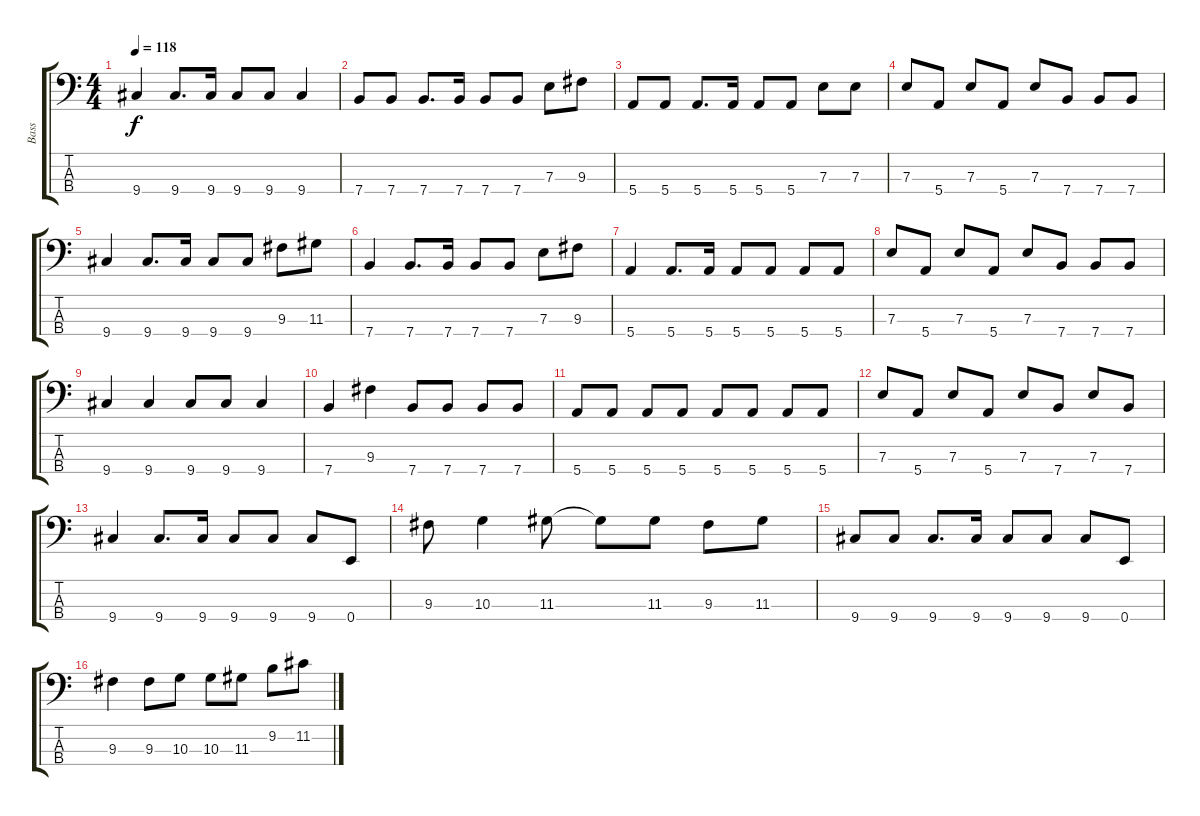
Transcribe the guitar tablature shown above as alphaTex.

\track ("Bass" "Bass") {instrument electricbassfinger}
\staff {score tabs}
\tuning (G2 D2 A1 E1) {hide}
\ts (4 4)
\tempo 118
\clef f4
\ks c
9.4.4{dy f} 9.4.8{d} 9.4.16 9.4.8 9.4.8 9.4.4 |
7.4.8 7.4.8 7.4.8{d} 7.4.16 7.4.8 7.4.8 7.3.8 9.3.8 |
5.4.8 5.4.8 5.4.8{d} 5.4.16 5.4.8 5.4.8 7.3.8 7.3.8 |
7.3.8 5.4.8 7.3.8 5.4.8 7.3.8 7.4.8 7.4.8 7.4.8 |
9.4.4 9.4.8{d} 9.4.16 9.4.8 9.4.8 9.3.8 11.3.8 |
7.4.4 7.4.8{d} 7.4.16 7.4.8 7.4.8 7.3.8 9.3.8 |
5.4.4 5.4.8{d} 5.4.16 5.4.8 5.4.8 5.4.8 5.4.8 |
7.3.8 5.4.8 7.3.8 5.4.8 7.3.8 7.4.8 7.4.8 7.4.8 |
9.4.4 9.4.4 9.4.8 9.4.8 9.4.4 |
7.4.4 9.3.4 7.4.8 7.4.8 7.4.8 7.4.8 |
5.4.8 5.4.8 5.4.8 5.4.8 5.4.8 5.4.8 5.4.8 5.4.8 |
7.3.8 5.4.8 7.3.8 5.4.8 7.3.8 7.4.8 7.3.8 7.4.8 |
9.4.4 9.4.8{d} 9.4.16 9.4.8 9.4.8 9.4.8 0.4.8 |
9.3.8 10.3.4 11.3.8 11.3{t}.8 11.3.8 9.3.8 11.3.8 |
9.4.8 9.4.8 9.4.8{d} 9.4.16 9.4.8 9.4.8 9.4.8 0.4.8 |
9.3.4 9.3.8 10.3.8 10.3.8 11.3.8 9.2.8 11.2.8
